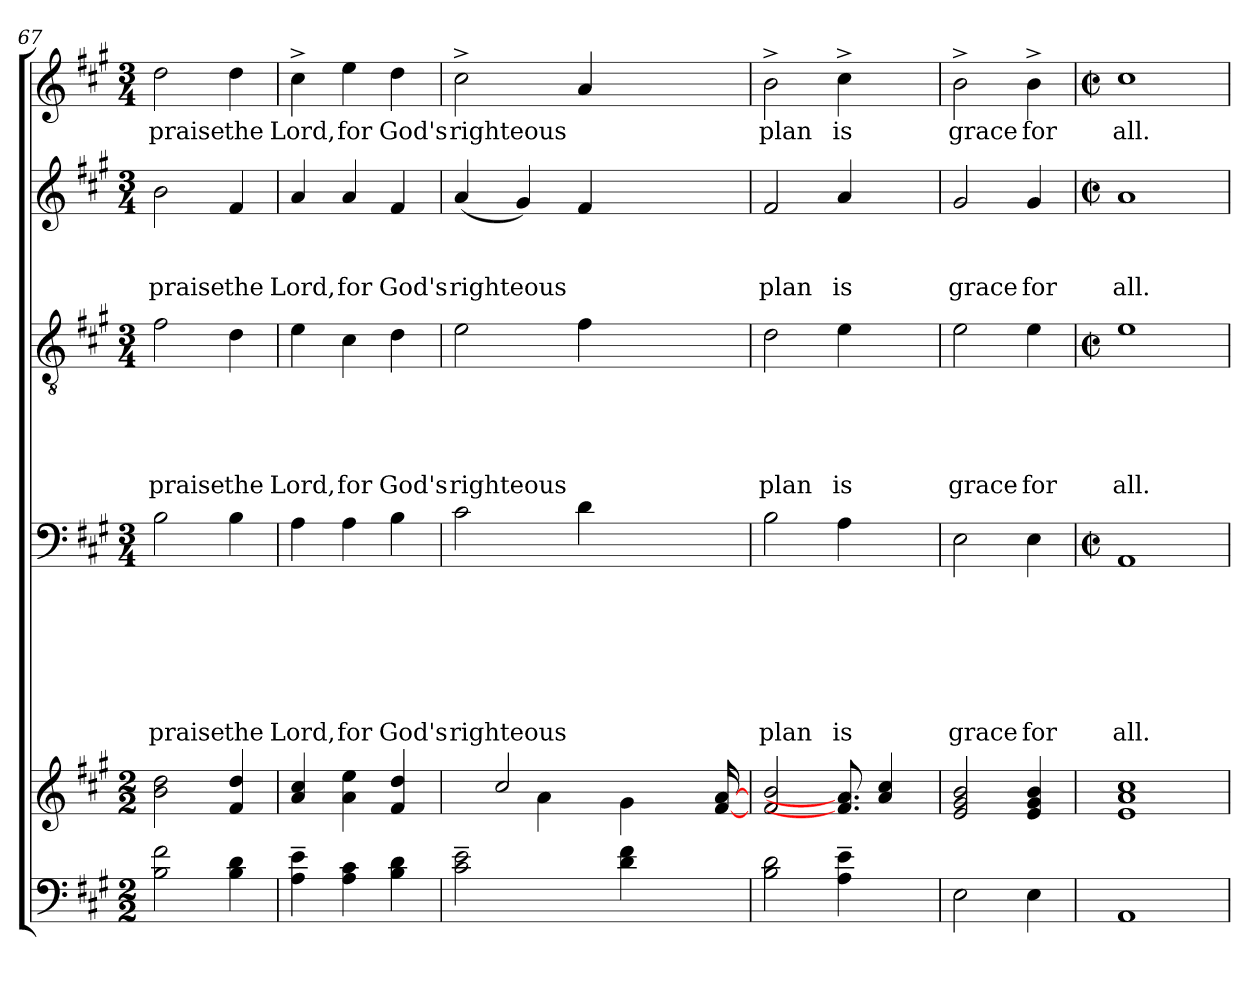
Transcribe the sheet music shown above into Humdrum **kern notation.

**kern	**kern	**kern	**text	**text	**text	**text	**text	**text	**text	**kern	**text	**text	**text	**text	**text	**kern	**text	**text	**text	**kern	**text
*part6	*part5	*part4	*part4	*part4	*part4	*part4	*part4	*part4	*part4	*part3	*part3	*part3	*part3	*part3	*part3	*part2	*part2	*part2	*part2	*part1	*part1
*staff6	*staff5	*staff4	*staff4	*staff4	*staff4	*staff4	*staff4	*staff4	*staff4	*staff3	*staff3	*staff3	*staff3	*staff3	*staff3	*staff2	*staff2	*staff2	*staff2	*staff1	*staff1
!!LO:PB:g=z
*clefF4	*clefG2	*clefF4	*	*	*	*	*	*	*	*clefGv2	*	*	*	*	*	*clefG2	*	*	*	*clefG2	*
*k[f#c#g#]	*k[f#c#g#]	*k[f#c#g#]	*	*	*	*	*	*	*	*k[f#c#g#]	*	*	*	*	*	*k[f#c#g#]	*	*	*	*k[f#c#g#]	*
*A:	*A:	*A:	*	*	*	*	*	*	*	*A:	*	*	*	*	*	*A:	*	*	*	*A:	*
*M2/2	*M2/2	*M3/4	*	*	*	*	*	*	*	*M3/4	*	*	*	*	*	*M3/4	*	*	*	*M3/4	*
=67	=67	=67	=67	=67	=67	=67	=67	=67	=67	=67	=67	=67	=67	=67	=67	=67	=67	=67	=67	=67	=67
!	!	!	!	!	!	!	!	!	!LO:LY:b	!	!	!	!	!	!LO:LY:b	!	!	!	!LO:LY:b	!	!LO:LY:b
2B\ 2f#\	2b\ 2dd\	2B\	.	.	.	.	.	.	praise	2f#\	.	.	.	.	praise	2b\	.	.	praise	2dd\	praise
!	!	!	!	!	!	!	!	!	!LO:LY:b	!	!	!	!	!	!LO:LY:b	!	!	!	!LO:LY:b	!	!LO:LY:b
4B\ 4d\	4f#/ 4dd/	4B\	.	.	.	.	.	.	the	4d\	.	.	.	.	the	4f#/	.	.	the	4dd\	the
=68	=68	=68	=68	=68	=68	=68	=68	=68	=68	=68	=68	=68	=68	=68	=68	=68	=68	=68	=68	=68	=68
!	!	!	!	!	!	!	!	!	!LO:LY:b	!	!	!	!	!	!LO:LY:b	!	!	!	!LO:LY:b	!	!LO:LY:b
4A\~> 4e\~>	4a/ 4cc#/	4A\	.	.	.	.	.	.	Lord,	4e\	.	.	.	.	Lord,	4a/	.	.	Lord,	4cc#^>\	Lord,
!	!	!	!	!	!	!	!	!	!LO:LY:b	!	!	!	!	!	!LO:LY:b	!	!	!	!LO:LY:b	!	!LO:LY:b
4A\ 4c#\	4a\ 4ee\	4A\	.	.	.	.	.	.	for	4c#\	.	.	.	.	for	4a/	.	.	for	4ee\	for
!	!	!	!	!	!	!	!	!	!LO:LY:b	!	!	!	!	!	!LO:LY:b	!	!	!	!LO:LY:b	!	!LO:LY:b
4B\ 4d\	4f#/ 4dd/	4B\	.	.	.	.	.	.	God's	4d\	.	.	.	.	God's	4f#/	.	.	God's	4dd\	God's
=69	=69	=69	=69	=69	=69	=69	=69	=69	=69	=69	=69	=69	=69	=69	=69	=69	=69	=69	=69	=69	=69
*	*^	*	*	*	*	*	*	*	*	*	*	*	*	*	*	*	*	*	*	*	*
!	!	!	!	!	!	!	!	!	!	!LO:LY:b	!	!	!	!	!	!LO:LY:b	!	!	!	!LO:LY:b	!	!LO:LY:b
2c#\~> 2e\~>	8.ryy	4ryy	2c#\	.	.	.	.	.	.	righteous	2e\	.	.	.	.	righteous	(<4a/	.	.	righteous	2cc#^>\	righteous
.	2cc#/	.	.	.	.	.	.	.	.	.	.	.	.	.	.	.	.	.	.	.	.	.
.	.	16ryy	.	.	.	.	.	.	.	.	.	.	.	.	.	.	4g#/)	.	.	.	.	.
.	.	4a\	.	.	.	.	.	.	.	.	.	.	.	.	.	.	.	.	.	.	.	.
8ryy	.	.	4d\	.	.	.	.	.	.	.	4f#\	.	.	.	.	.	4f#/	.	.	.	4a/	.
.	.	16ryy	.	.	.	.	.	.	.	.	.	.	.	.	.	.	.	.	.	.	.	.
4d\ 4f#\	.	4g#\	.	.	.	.	.	.	.	.	.	.	.	.	.	.	.	.	.	.	.	.
.	4ryy	.	.	.	.	.	.	.	.	.	.	.	.	.	.	.	.	.	.	.	.	.
.	.	.	4ryy	.	.	.	.	.	.	.	4ryy	.	.	.	.	.	4ryy	.	.	.	4ryy	.
8ryy	.	16ryy	.	.	.	.	.	.	.	.	.	.	.	.	.	.	.	.	.	.	.	.
.	16ryy	[16f#/ [16a/	.	.	.	.	.	.	.	.	.	.	.	.	.	.	.	.	.	.	.	.
=70	=70	=70	=70	=70	=70	=70	=70	=70	=70	=70	=70	=70	=70	=70	=70	=70	=70	=70	=70	=70	=70	=70
!	!	!	!	!	!	!	!	!	!	!LO:LY:b	!	!	!	!	!	!LO:LY:b	!	!	!	!LO:LY:b	!	!LO:LY:b
*	*v	*v	*	*	*	*	*	*	*	*	*	*	*	*	*	*	*	*	*	*	*	*
2B\ 2d\	2f#/ 2b/	2B\	.	.	.	.	.	.	plan	2d\	.	.	.	.	plan	2f#/	.	.	plan	2b^>\	plan
!	!	!	!	!	!	!	!	!	!LO:LY:b	!	!	!	!	!	!LO:LY:b	!	!	!	!LO:LY:b	!	!LO:LY:b
4A\~> 4e\~>	8.f#/] 8.a/]	4A\	.	.	.	.	.	.	is	4e\	.	.	.	.	is	4a/	.	.	is	4cc#^>\	is
.	4a/ 4cc#/	.	.	.	.	.	.	.	.	.	.	.	.	.	.	.	.	.	.	.	.
8.ryy	.	8.ryy	.	.	.	.	.	.	.	8.ryy	.	.	.	.	.	8.ryy	.	.	.	8.ryy	.
=71	=71	=71	=71	=71	=71	=71	=71	=71	=71	=71	=71	=71	=71	=71	=71	=71	=71	=71	=71	=71	=71
!	!	!	!	!	!	!	!	!	!LO:LY:b	!	!	!	!	!	!LO:LY:b	!	!	!	!LO:LY:b	!	!LO:LY:b
2E\	2e/ 2g#/ 2b/	2E\	.	.	.	.	.	.	grace	2e\	.	.	.	.	grace	2g#/	.	.	grace	2b^>\	grace
!	!	!	!	!	!	!	!	!	!LO:LY:b	!	!	!	!	!	!LO:LY:b	!	!	!	!LO:LY:b	!	!LO:LY:b
4E\	4e/ 4g#/ 4b/	4E\	.	.	.	.	.	.	for	4e\	.	.	.	.	for	4g#/	.	.	for	4b^>\	for
!!LO:LB:g=z
=72	=72	=72	=72	=72	=72	=72	=72	=72	=72	=72	=72	=72	=72	=72	=72	=72	=72	=72	=72	=72	=72
*	*	*M2/2	*	*	*	*	*	*	*	*M2/2	*	*	*	*	*	*M2/2	*	*	*	*M2/2	*
*	*	*met(c|)	*	*	*	*	*	*	*	*met(c|)	*	*	*	*	*	*met(c|)	*	*	*	*met(c|)	*
!	!	!	!	!	!	!	!	!	!LO:LY:b	!	!	!	!	!	!LO:LY:b	!	!	!	!LO:LY:b	!	!LO:LY:b
1AA	1e 1a 1cc#	1AA	.	.	.	.	.	.	all.	1e	.	.	.	.	all.	1a	.	.	all.	1cc#	all.
=	=	=	=	=	=	=	=	=	=	=	=	=	=	=	=	=	=	=	=	=	=
*-	*-	*-	*-	*-	*-	*-	*-	*-	*-	*-	*-	*-	*-	*-	*-	*-	*-	*-	*-	*-	*-
